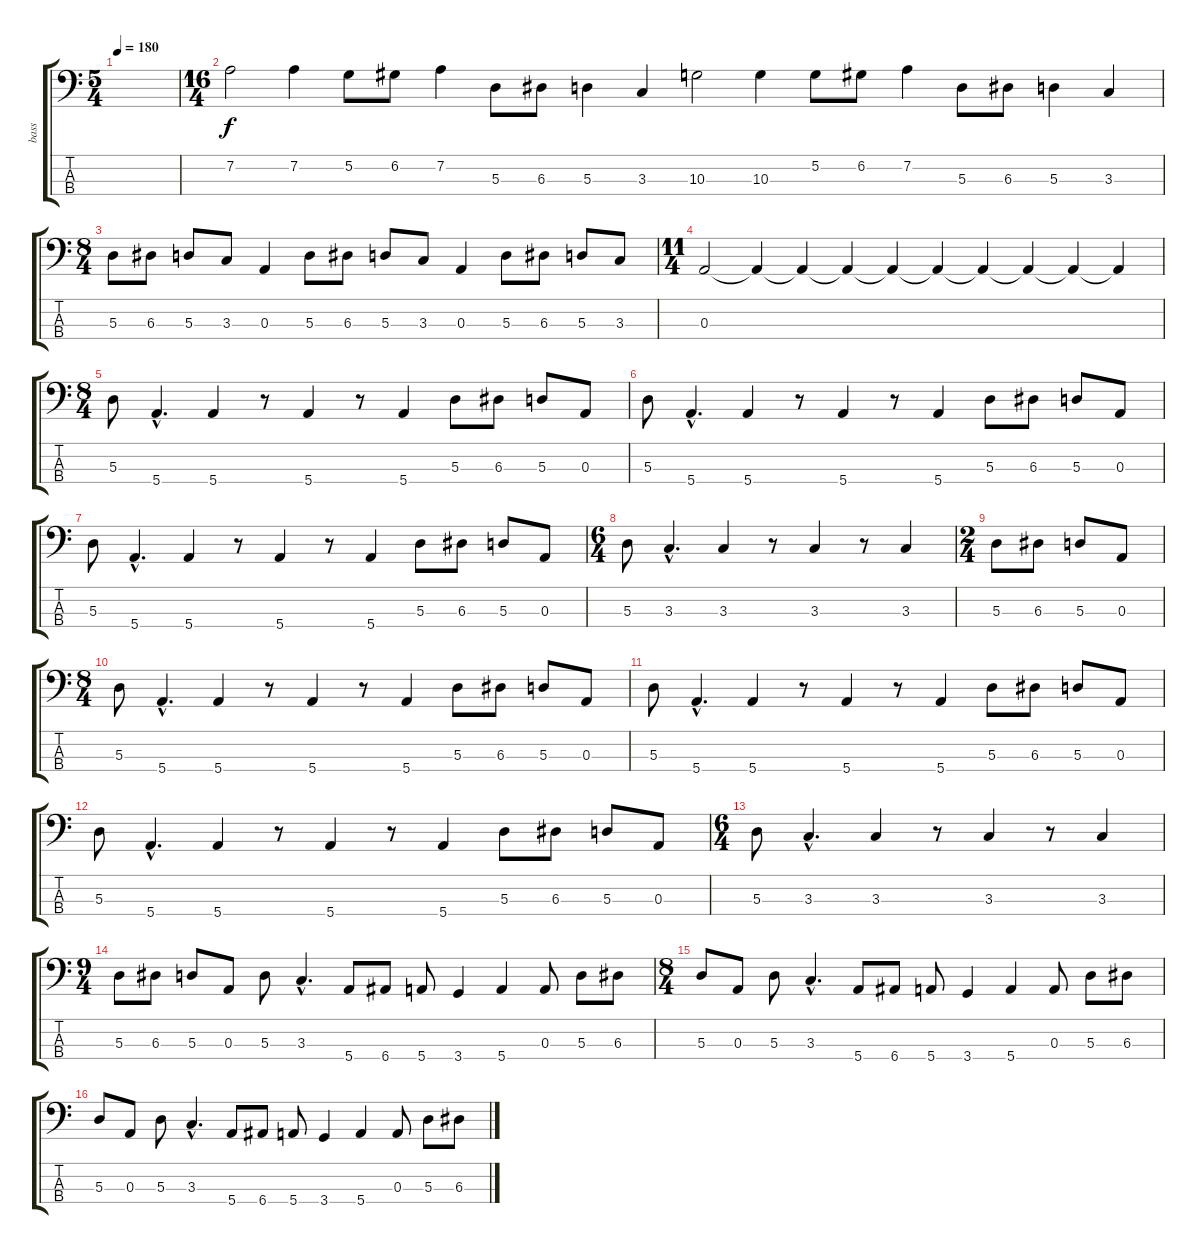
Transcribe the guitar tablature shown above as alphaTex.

\track ("bass" "bass") {instrument electricbasspick}
\staff {score tabs}
\tuning (G2 D2 A1 E1) {hide}
\ts (5 4)
\tempo 180
\clef f4
\ks c
|
\ts (16 4)
7.2.2 7.2.4 5.2.8 6.2.8 7.2.4 5.3.8 6.3.8 5.3.4 3.3.4 10.3.2 10.3.4 5.2.8 6.2.8 7.2.4 5.3.8 6.3.8 5.3.4 3.3.4 |
\ts (8 4)
5.3.8 6.3.8 5.3.8 3.3.8 0.3.4 5.3.8 6.3.8 5.3.8 3.3.8 0.3.4 5.3.8 6.3.8 5.3.8 3.3.8 |
\ts (11 4)
0.3.2 0.3{t}.4 0.3{t}.4 0.3{t}.4 0.3{t}.4 0.3{t}.4 0.3{t}.4 0.3{t}.4 0.3{t}.4 0.3{t}.4 |
\ts (8 4)
5.3.8 5.4{hac}.4{d} 5.4.4 r.8 5.4.4 r.8 5.4.4 5.3.8 6.3.8 5.3.8 0.3.8 |
5.3.8 5.4{hac}.4{d} 5.4.4 r.8 5.4.4 r.8 5.4.4 5.3.8 6.3.8 5.3.8 0.3.8 |
5.3.8 5.4{hac}.4{d} 5.4.4 r.8 5.4.4 r.8 5.4.4 5.3.8 6.3.8 5.3.8 0.3.8 |
\ts (6 4)
5.3.8 3.3{hac}.4{d} 3.3.4 r.8 3.3.4 r.8 3.3.4 |
\ts (2 4)
5.3.8 6.3.8 5.3.8 0.3.8 |
\ts (8 4)
5.3.8 5.4{hac}.4{d} 5.4.4 r.8 5.4.4 r.8 5.4.4 5.3.8 6.3.8 5.3.8 0.3.8 |
5.3.8 5.4{hac}.4{d} 5.4.4 r.8 5.4.4 r.8 5.4.4 5.3.8 6.3.8 5.3.8 0.3.8 |
5.3.8 5.4{hac}.4{d} 5.4.4 r.8 5.4.4 r.8 5.4.4 5.3.8 6.3.8 5.3.8 0.3.8 |
\ts (6 4)
5.3.8 3.3{hac}.4{d} 3.3.4 r.8 3.3.4 r.8 3.3.4 |
\ts (9 4)
5.3.8 6.3.8 5.3.8 0.3.8 5.3.8 3.3{hac}.4{d} 5.4.8 6.4.8 5.4.8 3.4.4 5.4.4 0.3.8 5.3.8 6.3.8 |
\ts (8 4)
5.3.8 0.3.8 5.3.8 3.3{hac}.4{d} 5.4.8 6.4.8 5.4.8 3.4.4 5.4.4 0.3.8 5.3.8 6.3.8 |
5.3.8 0.3.8 5.3.8 3.3{hac}.4{d} 5.4.8 6.4.8 5.4.8 3.4.4 5.4.4 0.3.8 5.3.8 6.3.8
